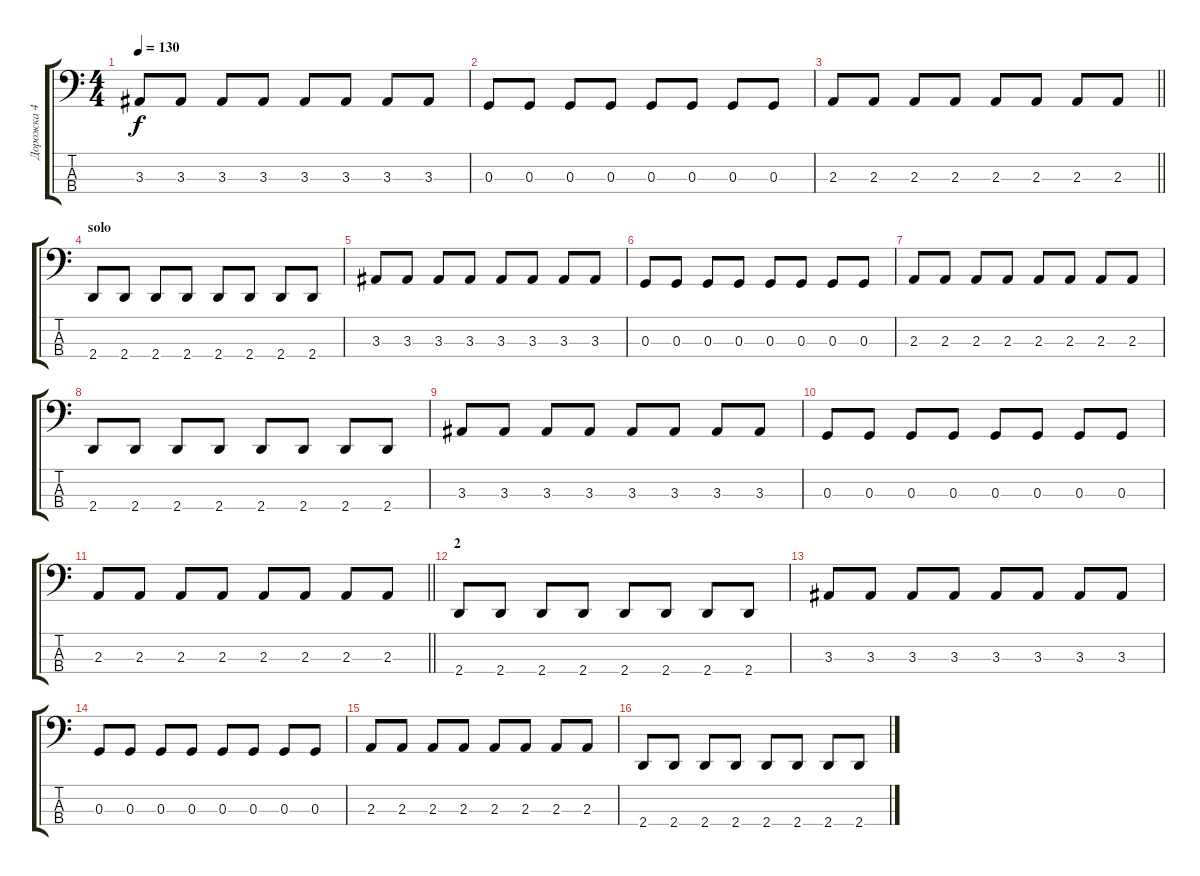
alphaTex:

\track ("Дорожка 4" "Дорожка 4") {instrument electricbasspick}
\staff {score tabs}
\tuning (F2 C2 G1 C1) {hide}
\ts (4 4)
\tempo 130
\clef f4
\ks c
3.3.8{dy f} 3.3.8 3.3.8 3.3.8 3.3.8 3.3.8 3.3.8 3.3.8 |
0.3.8 0.3.8 0.3.8 0.3.8 0.3.8 0.3.8 0.3.8 0.3.8 |
\barLineRight lightlight
2.3.8 2.3.8 2.3.8 2.3.8 2.3.8 2.3.8 2.3.8 2.3.8 |
\section ("" "solo")
2.4.8 2.4.8 2.4.8 2.4.8 2.4.8 2.4.8 2.4.8 2.4.8 |
3.3.8 3.3.8 3.3.8 3.3.8 3.3.8 3.3.8 3.3.8 3.3.8 |
0.3.8 0.3.8 0.3.8 0.3.8 0.3.8 0.3.8 0.3.8 0.3.8 |
2.3.8 2.3.8 2.3.8 2.3.8 2.3.8 2.3.8 2.3.8 2.3.8 |
2.4.8 2.4.8 2.4.8 2.4.8 2.4.8 2.4.8 2.4.8 2.4.8 |
3.3.8 3.3.8 3.3.8 3.3.8 3.3.8 3.3.8 3.3.8 3.3.8 |
0.3.8 0.3.8 0.3.8 0.3.8 0.3.8 0.3.8 0.3.8 0.3.8 |
\barLineRight lightlight
2.3.8 2.3.8 2.3.8 2.3.8 2.3.8 2.3.8 2.3.8 2.3.8 |
\section ("" "2")
2.4.8 2.4.8 2.4.8 2.4.8 2.4.8 2.4.8 2.4.8 2.4.8 |
3.3.8 3.3.8 3.3.8 3.3.8 3.3.8 3.3.8 3.3.8 3.3.8 |
0.3.8 0.3.8 0.3.8 0.3.8 0.3.8 0.3.8 0.3.8 0.3.8 |
2.3.8 2.3.8 2.3.8 2.3.8 2.3.8 2.3.8 2.3.8 2.3.8 |
2.4.8 2.4.8 2.4.8 2.4.8 2.4.8 2.4.8 2.4.8 2.4.8
